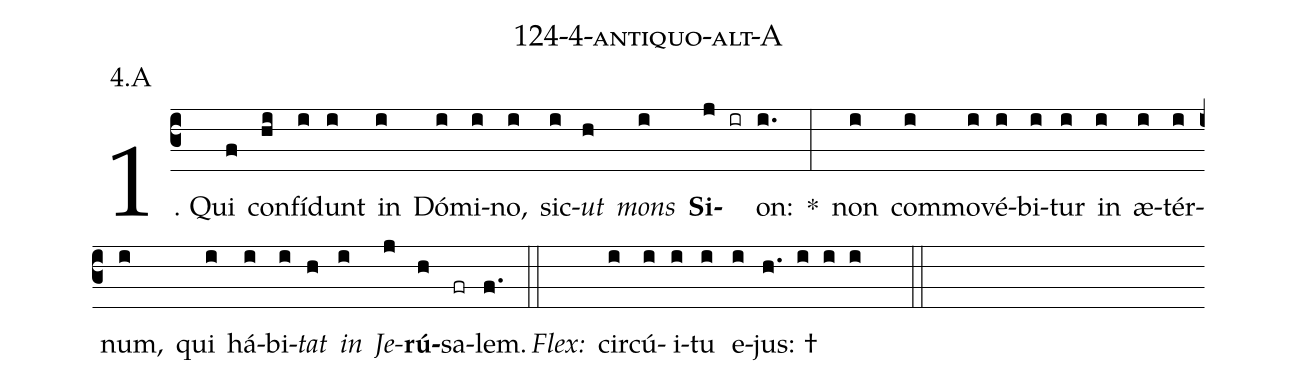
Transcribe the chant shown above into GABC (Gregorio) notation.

name: 124-4-antiquo-alt-A;
annotation: 4.A;
%%
(c3)1. Qui(f) con(hi)fí(i)dunt(i) in(i) Dó(i)mi(i)no,(i) sic(i)<i>ut</i>(h) <i>mons</i>(i) <b>Si</b>(j ir)on:(i.) *(:) non(i) com(i)mo(i)vé(i)bi(i)tur(i) in(i) æ(i)tér(i)num,(i) qui(i) há(i)bi(i)<i>tat</i>(h) <i>in</i>(i) <i>Je</i>(j)<b>rú</b>(h)sa(fr)lem.(f.) (::)
<i>Flex:</i>()  cir(i)cú(i)i(i)tu(i) e(i)jus: †(h. i i i  ::)
